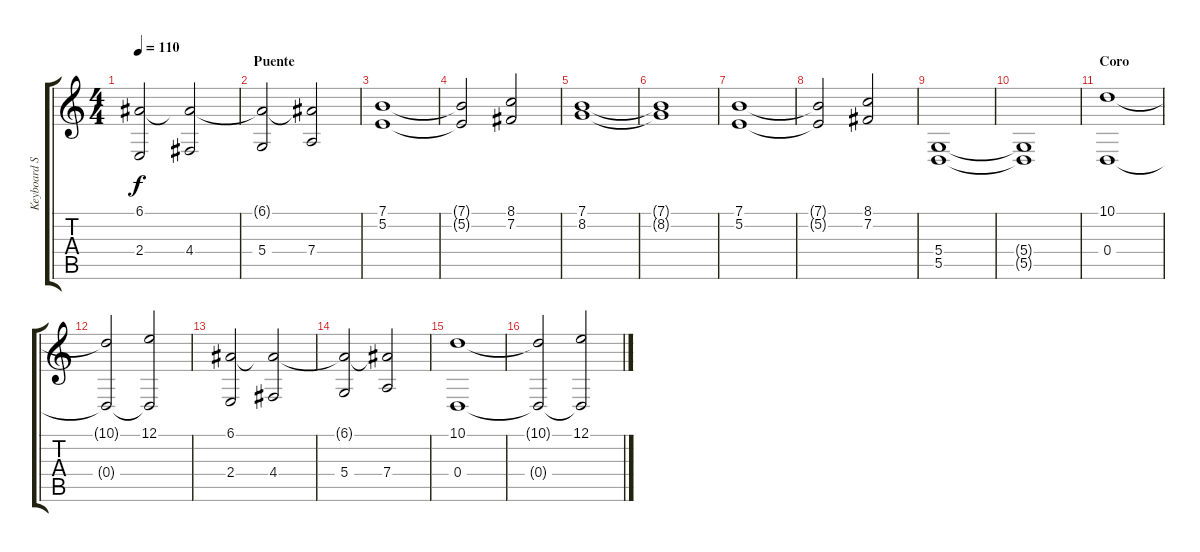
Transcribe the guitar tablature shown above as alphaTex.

\track ("Keyboard Strings" "Keyboard S") {instrument stringensemble1}
\staff {score tabs}
\tuning (E4 B3 G3 D3 A2 E2) {hide}
\ts (4 4)
\tempo 110
\clef g2
\ks c
(6.1 2.4).2{dy f} (6.1{t} 4.4).2 |
\section ("" "Puente")
(6.1{t} 5.4).2 (6.1{t} 7.4).2 |
(7.1 5.2).1 |
(7.1{t} 5.2{t}).2 (8.1 7.2).2 |
(7.1 8.2).1 |
(7.1{t} 8.2{t}).1 |
(7.1 5.2).1 |
(7.1{t} 5.2{t}).2 (8.1 7.2).2 |
(5.4 5.5).1{volume 10} |
(5.4{t} 5.5{t}).1 |
\section ("" "Coro")
(10.1 0.4).1 |
(10.1{t} 0.4{t}).2 (12.1 0.4{t}).2 |
(6.1 2.4).2 (6.1{t} 4.4).2 |
(6.1{t} 5.4).2 (6.1{t} 7.4).2 |
(10.1 0.4).1 |
(10.1{t} 0.4{t}).2 (12.1 0.4{t}).2
